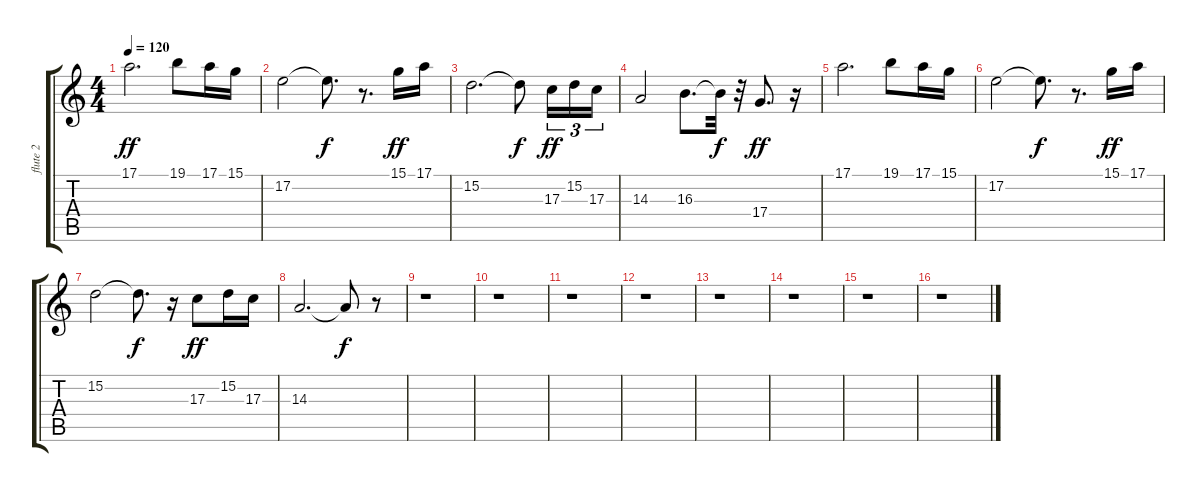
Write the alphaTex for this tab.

\track ("flute 2" "flute 2") {instrument flute}
\staff {score tabs}
\tuning (E4 B3 G3 D3 A2 E2) {hide}
\ts (4 4)
\tempo 120
\clef g2
\ks c
17.1.2{d dy ff} 19.1.8 17.1.16 15.1.16 |
17.2.2 17.2{t}.8{d dy f} r.8{d} 15.1.16{dy ff} 17.1.16 |
15.2.2{d} 15.2{t}.8{dy f} 17.3.16{tu (3 2) dy ff} 15.2.16{tu (3 2)} 17.3.16{tu (3 2)} |
14.3.2 16.3.8{d} 16.3{t}.32{dy f} r.32 17.4.8{d dy ff} r.16 |
17.1.2{d} 19.1.8 17.1.16 15.1.16 |
17.2.2 17.2{t}.8{d dy f} r.8{d} 15.1.16{dy ff} 17.1.16 |
15.2.2 15.2{t}.8{d dy f} r.16 17.3.8{dy ff} 15.2.16 17.3.16 |
14.3.2{d} 14.3{t}.8{dy f} r.8 |
r.1 |
r.1 |
r.1 |
r.1 |
r.1 |
r.1 |
r.1 |
r.1
